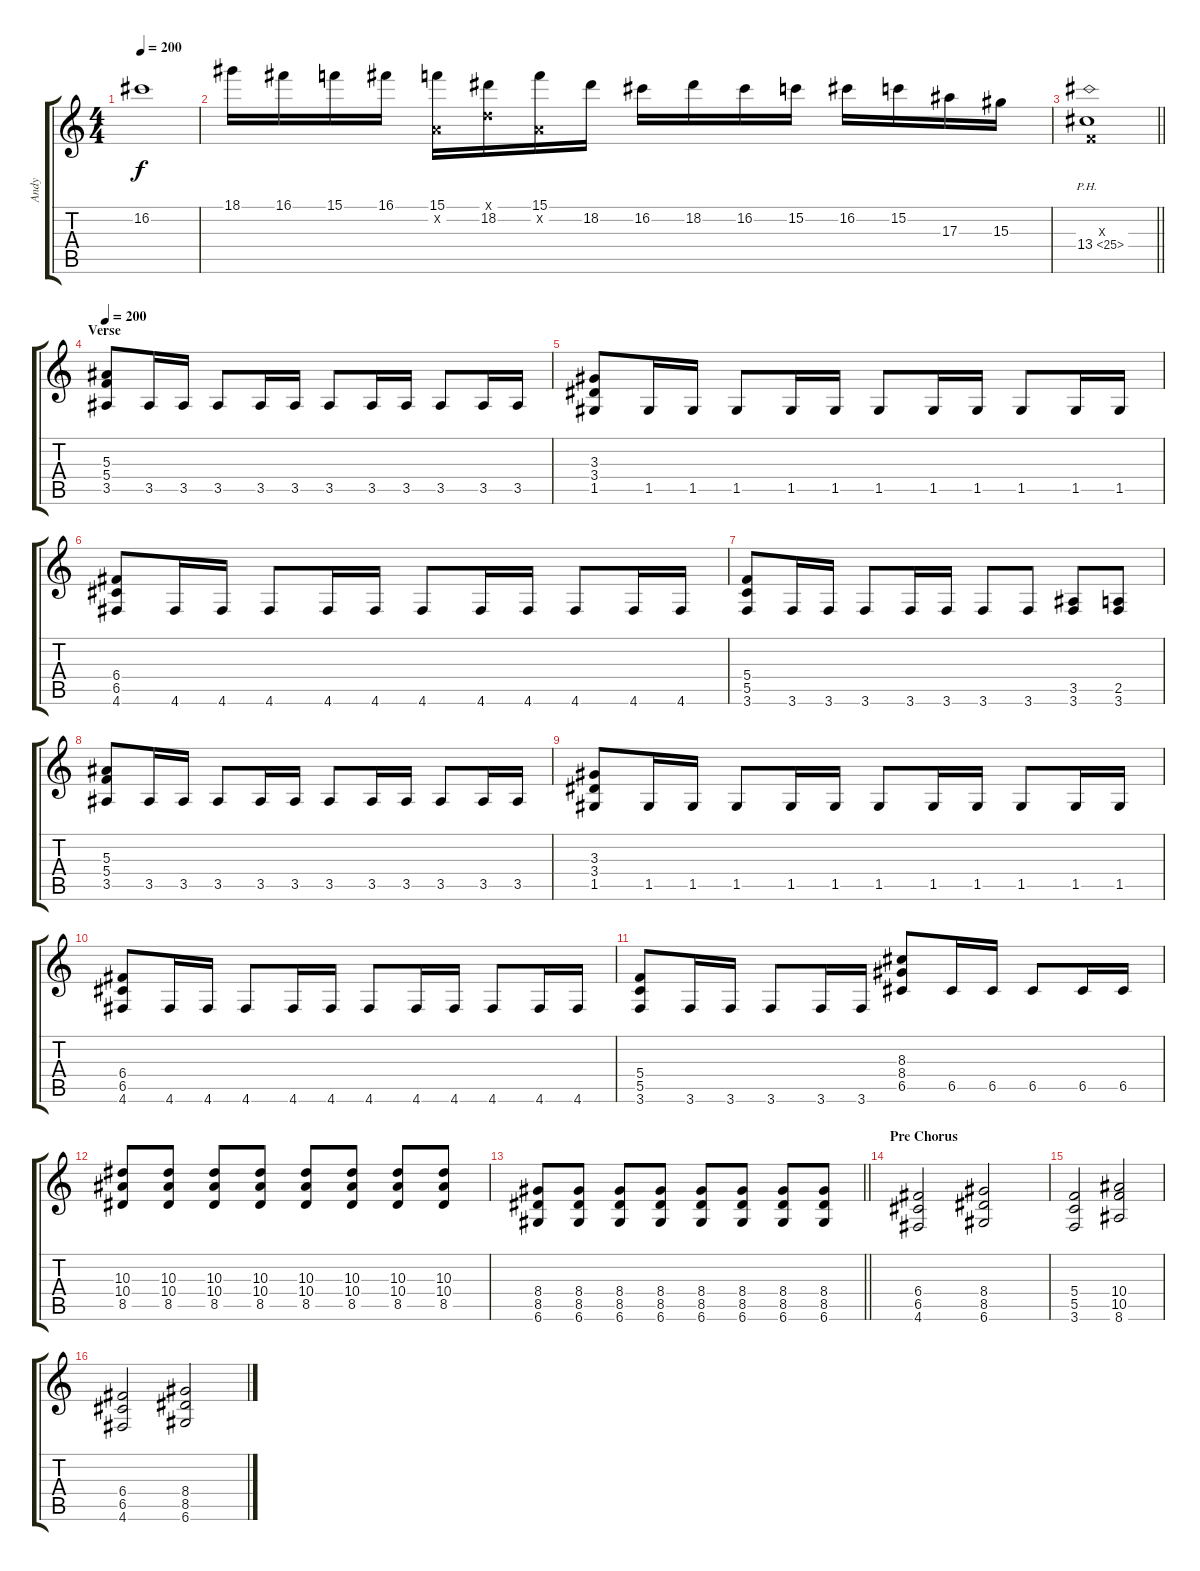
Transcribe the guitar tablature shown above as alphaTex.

\track ("Andy" "Andy") {instrument electricguitarjazz}
\staff {score tabs}
\tuning (D4 A3 F3 C3 G2 D2) {hide}
\ts (4 4)
\tempo 200
\clef g2
\ks c
16.2.1{dy f} |
18.1.16 16.1.16 15.1.16 16.1.16 (15.1 0.2{x}).16 (0.1{x} 18.2).16 (15.1 0.2{x}).16 18.2.16 16.2.16 18.2.16 16.2.16 15.2.16 16.2.16 15.2.16 17.3.16 15.3.16 |
\barLineRight lightlight
(0.3{x} 13.4{ph 12}).1 |
\section ("" "Verse")
\tempo 200
(5.3 5.4 3.5).8{instrument distortionguitar} 3.5.16 3.5.16 3.5.8 3.5.16 3.5.16 3.5.8 3.5.16 3.5.16 3.5.8 3.5.16 3.5.16 |
(3.3 3.4 1.5).8 1.5.16 1.5.16 1.5.8 1.5.16 1.5.16 1.5.8 1.5.16 1.5.16 1.5.8 1.5.16 1.5.16 |
(6.4 6.5 4.6).8 4.6.16 4.6.16 4.6.8 4.6.16 4.6.16 4.6.8 4.6.16 4.6.16 4.6.8 4.6.16 4.6.16 |
(5.4 5.5 3.6).8 3.6.16 3.6.16 3.6.8 3.6.16 3.6.16 3.6.8 3.6.8 (3.5 3.6).8 (2.5 3.6).8 |
(5.3 5.4 3.5).8{instrument distortionguitar} 3.5.16 3.5.16 3.5.8 3.5.16 3.5.16 3.5.8 3.5.16 3.5.16 3.5.8 3.5.16 3.5.16 |
(3.3 3.4 1.5).8 1.5.16 1.5.16 1.5.8 1.5.16 1.5.16 1.5.8 1.5.16 1.5.16 1.5.8 1.5.16 1.5.16 |
(6.4 6.5 4.6).8 4.6.16 4.6.16 4.6.8 4.6.16 4.6.16 4.6.8 4.6.16 4.6.16 4.6.8 4.6.16 4.6.16 |
(5.4 5.5 3.6).8 3.6.16 3.6.16 3.6.8 3.6.16 3.6.16 (8.3 8.4 6.5).8 6.5.16 6.5.16 6.5.8 6.5.16 6.5.16 |
(10.3 10.4 8.5).8 (10.3 10.4 8.5).8 (10.3 10.4 8.5).8 (10.3 10.4 8.5).8 (10.3 10.4 8.5).8 (10.3 10.4 8.5).8 (10.3 10.4 8.5).8 (10.3 10.4 8.5).8 |
\barLineRight lightlight
(8.4 8.5 6.6).8 (8.4 8.5 6.6).8 (8.4 8.5 6.6).8 (8.4 8.5 6.6).8 (8.4 8.5 6.6).8 (8.4 8.5 6.6).8 (8.4 8.5 6.6).8 (8.4 8.5 6.6).8 |
\section ("" "Pre Chorus")
(6.4 6.5 4.6).2 (8.4 8.5 6.6).2 |
(5.4 5.5 3.6).2 (10.4 10.5 8.6).2 |
(6.4 6.5 4.6).2 (8.4 8.5 6.6).2
